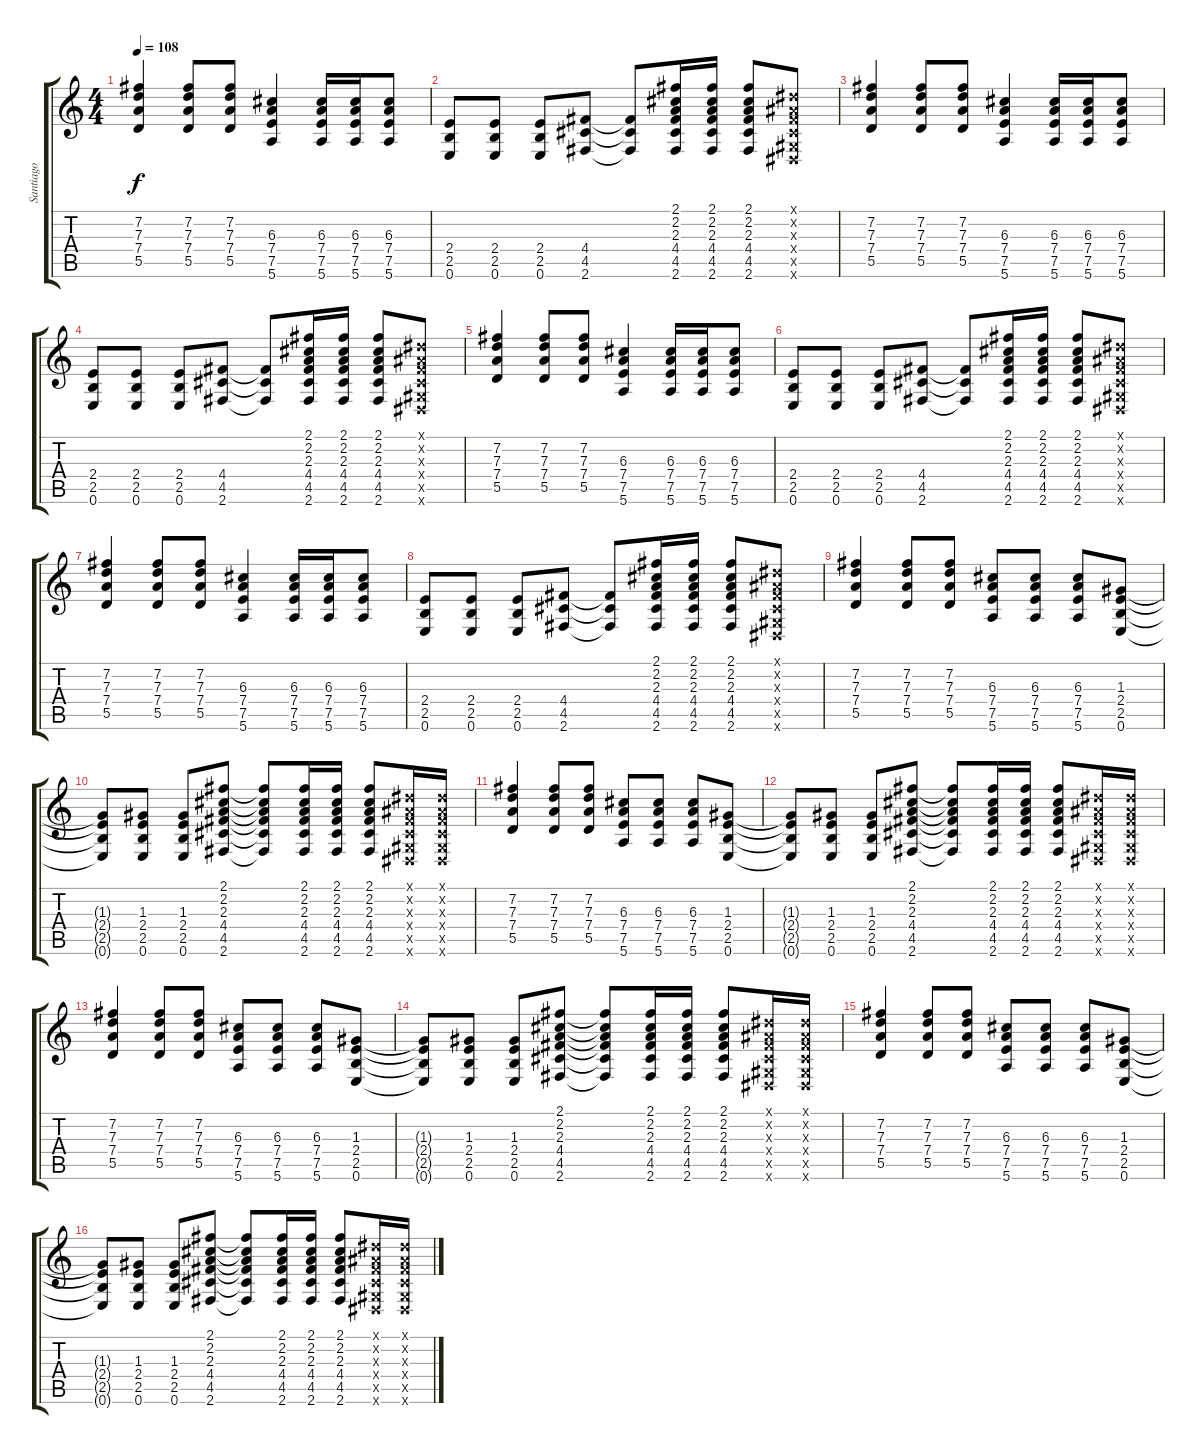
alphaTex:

\track ("Santiago" "Santiago") {instrument distortionguitar}
\staff {score tabs}
\tuning (E4 B3 G3 D3 A2 E2) {hide}
\ts (4 4)
\tempo 108
\clef g2
\ks c
(7.2 7.3 7.4 5.5).4{dy f} (7.2 7.3 7.4 5.5).8 (7.2 7.3 7.4 5.5).8 (6.3 7.4 7.5 5.6).4 (6.3 7.4 7.5 5.6).16 (6.3 7.4 7.5 5.6).16 (6.3 7.4 7.5 5.6).8 |
(2.4 2.5 0.6).8 (2.4 2.5 0.6).8 (2.4 2.5 0.6).8 (4.4 4.5 2.6).8 (4.4{t} 4.5{t} 2.6{t}).8 (2.1 2.2 2.3 4.4 4.5 2.6).16 (2.1 2.2 2.3 4.4 4.5 2.6).16 (2.1 2.2 2.3 4.4 4.5 2.6).8 (-1.1{x} -1.2{x} -1.3{x} -1.4{x} -1.5{x} -1.6{x}).8 |
(7.2 7.3 7.4 5.5).4 (7.2 7.3 7.4 5.5).8 (7.2 7.3 7.4 5.5).8 (6.3 7.4 7.5 5.6).4 (6.3 7.4 7.5 5.6).16 (6.3 7.4 7.5 5.6).16 (6.3 7.4 7.5 5.6).8 |
(2.4 2.5 0.6).8 (2.4 2.5 0.6).8 (2.4 2.5 0.6).8 (4.4 4.5 2.6).8 (4.4{t} 4.5{t} 2.6{t}).8 (2.1 2.2 2.3 4.4 4.5 2.6).16 (2.1 2.2 2.3 4.4 4.5 2.6).16 (2.1 2.2 2.3 4.4 4.5 2.6).8 (-1.1{x} -1.2{x} -1.3{x} -1.4{x} -1.5{x} -1.6{x}).8 |
(7.2 7.3 7.4 5.5).4 (7.2 7.3 7.4 5.5).8 (7.2 7.3 7.4 5.5).8 (6.3 7.4 7.5 5.6).4 (6.3 7.4 7.5 5.6).16 (6.3 7.4 7.5 5.6).16 (6.3 7.4 7.5 5.6).8 |
(2.4 2.5 0.6).8 (2.4 2.5 0.6).8 (2.4 2.5 0.6).8 (4.4 4.5 2.6).8 (4.4{t} 4.5{t} 2.6{t}).8 (2.1 2.2 2.3 4.4 4.5 2.6).16 (2.1 2.2 2.3 4.4 4.5 2.6).16 (2.1 2.2 2.3 4.4 4.5 2.6).8 (-1.1{x} -1.2{x} -1.3{x} -1.4{x} -1.5{x} -1.6{x}).8 |
(7.2 7.3 7.4 5.5).4 (7.2 7.3 7.4 5.5).8 (7.2 7.3 7.4 5.5).8 (6.3 7.4 7.5 5.6).4 (6.3 7.4 7.5 5.6).16 (6.3 7.4 7.5 5.6).16 (6.3 7.4 7.5 5.6).8 |
(2.4 2.5 0.6).8 (2.4 2.5 0.6).8 (2.4 2.5 0.6).8 (4.4 4.5 2.6).8 (4.4{t} 4.5{t} 2.6{t}).8 (2.1 2.2 2.3 4.4 4.5 2.6).16 (2.1 2.2 2.3 4.4 4.5 2.6).16 (2.1 2.2 2.3 4.4 4.5 2.6).8 (-1.1{x} -1.2{x} -1.3{x} -1.4{x} -1.5{x} -1.6{x}).8 |
(7.2 7.3 7.4 5.5).4 (7.2 7.3 7.4 5.5).8 (7.2 7.3 7.4 5.5).8 (6.3 7.4 7.5 5.6).8 (6.3 7.4 7.5 5.6).8 (6.3 7.4 7.5 5.6).8 (1.3 2.4 2.5 0.6).8 |
(1.3{t} 2.4{t} 2.5{t} 0.6{t}).8 (1.3 2.4 2.5 0.6).8 (1.3 2.4 2.5 0.6).8 (2.1 2.2 2.3 4.4 4.5 2.6).8 (2.1{t} 2.2{t} 2.3{t} 4.4{t} 4.5{t} 2.6{t}).8 (2.1 2.2 2.3 4.4 4.5 2.6).16 (2.1 2.2 2.3 4.4 4.5 2.6).16 (2.1 2.2 2.3 4.4 4.5 2.6).8 (-1.1{x} -1.2{x} -1.3{x} -1.4{x} -1.5{x} -1.6{x}).16 (-1.1{x} -1.2{x} -1.3{x} -1.4{x} -1.5{x} -1.6{x}).16 |
(7.2 7.3 7.4 5.5).4 (7.2 7.3 7.4 5.5).8 (7.2 7.3 7.4 5.5).8 (6.3 7.4 7.5 5.6).8 (6.3 7.4 7.5 5.6).8 (6.3 7.4 7.5 5.6).8 (1.3 2.4 2.5 0.6).8 |
(1.3{t} 2.4{t} 2.5{t} 0.6{t}).8 (1.3 2.4 2.5 0.6).8 (1.3 2.4 2.5 0.6).8 (2.1 2.2 2.3 4.4 4.5 2.6).8 (2.1{t} 2.2{t} 2.3{t} 4.4{t} 4.5{t} 2.6{t}).8 (2.1 2.2 2.3 4.4 4.5 2.6).16 (2.1 2.2 2.3 4.4 4.5 2.6).16 (2.1 2.2 2.3 4.4 4.5 2.6).8 (-1.1{x} -1.2{x} -1.3{x} -1.4{x} -1.5{x} -1.6{x}).16 (-1.1{x} -1.2{x} -1.3{x} -1.4{x} -1.5{x} -1.6{x}).16 |
(7.2 7.3 7.4 5.5).4 (7.2 7.3 7.4 5.5).8 (7.2 7.3 7.4 5.5).8 (6.3 7.4 7.5 5.6).8 (6.3 7.4 7.5 5.6).8 (6.3 7.4 7.5 5.6).8 (1.3 2.4 2.5 0.6).8 |
(1.3{t} 2.4{t} 2.5{t} 0.6{t}).8 (1.3 2.4 2.5 0.6).8 (1.3 2.4 2.5 0.6).8 (2.1 2.2 2.3 4.4 4.5 2.6).8 (2.1{t} 2.2{t} 2.3{t} 4.4{t} 4.5{t} 2.6{t}).8 (2.1 2.2 2.3 4.4 4.5 2.6).16 (2.1 2.2 2.3 4.4 4.5 2.6).16 (2.1 2.2 2.3 4.4 4.5 2.6).8 (-1.1{x} -1.2{x} -1.3{x} -1.4{x} -1.5{x} -1.6{x}).16 (-1.1{x} -1.2{x} -1.3{x} -1.4{x} -1.5{x} -1.6{x}).16 |
(7.2 7.3 7.4 5.5).4 (7.2 7.3 7.4 5.5).8 (7.2 7.3 7.4 5.5).8 (6.3 7.4 7.5 5.6).8 (6.3 7.4 7.5 5.6).8 (6.3 7.4 7.5 5.6).8 (1.3 2.4 2.5 0.6).8 |
(1.3{t} 2.4{t} 2.5{t} 0.6{t}).8 (1.3 2.4 2.5 0.6).8 (1.3 2.4 2.5 0.6).8 (2.1 2.2 2.3 4.4 4.5 2.6).8 (2.1{t} 2.2{t} 2.3{t} 4.4{t} 4.5{t} 2.6{t}).8 (2.1 2.2 2.3 4.4 4.5 2.6).16 (2.1 2.2 2.3 4.4 4.5 2.6).16 (2.1 2.2 2.3 4.4 4.5 2.6).8 (-1.1{x} -1.2{x} -1.3{x} -1.4{x} -1.5{x} -1.6{x}).16 (-1.1{x} -1.2{x} -1.3{x} -1.4{x} -1.5{x} -1.6{x}).16
